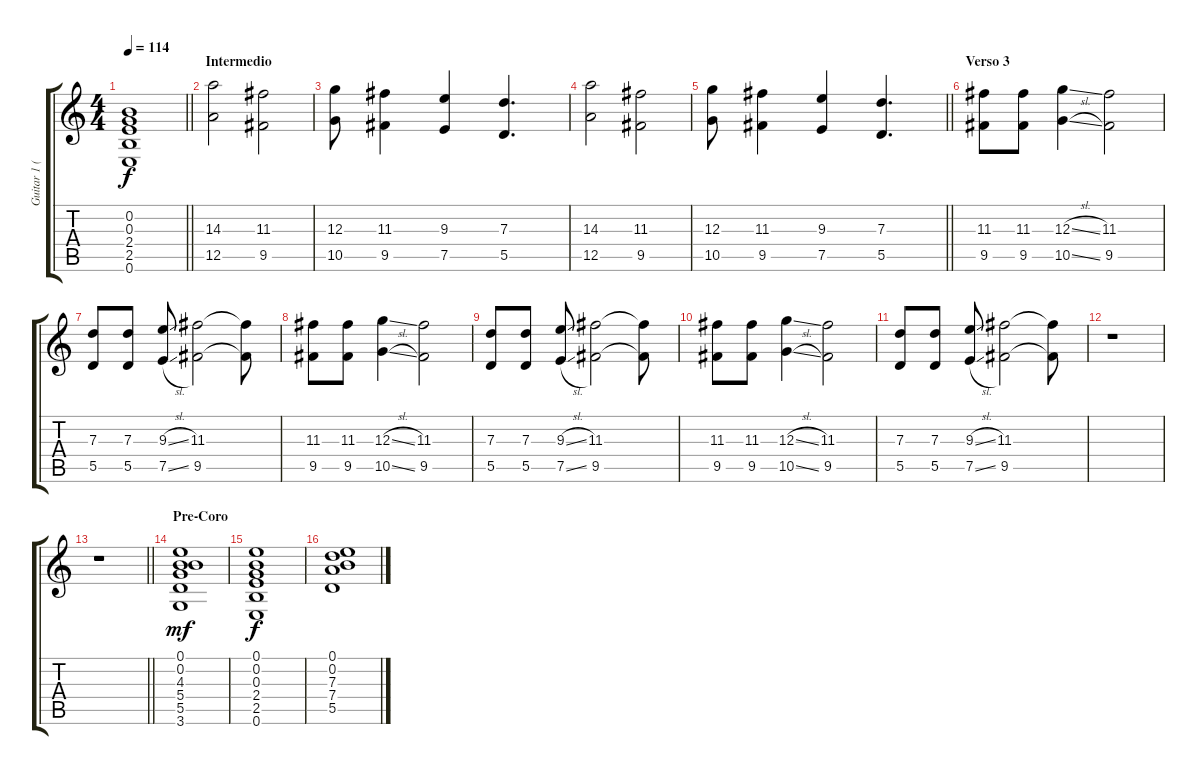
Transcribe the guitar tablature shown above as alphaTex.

\track ("Guitar 1 (Billy Corgan)" "Guitar 1 (") {instrument electricguitarclean}
\staff {score tabs}
\tuning (E4 B3 G3 D3 A2 E2) {hide}
\ts (4 4)
\tempo 114
\clef g2
\barLineRight lightlight
\ks c
(0.2 0.3 2.4 2.5 0.6).1{dy f} |
\section ("" "Intermedio")
(14.3 12.5).2{volume 7 instrument electricguitarclean} (11.3 9.5).2 |
(12.3 10.5).8 (11.3 9.5).4 (9.3 7.5).4 (7.3 5.5).4{d} |
(14.3 12.5).2 (11.3 9.5).2 |
\barLineRight lightlight
(12.3 10.5).8 (11.3 9.5).4 (9.3 7.5).4 (7.3 5.5).4{d} |
\section ("" "Verso 3")
(11.3 9.5).8{volume 11 instrument electricguitarclean} (11.3 9.5).8 (12.3{sl} 10.5{sl}).4 (11.3 9.5).2 |
(7.3 5.5).8 (7.3 5.5).8 (9.3{sl} 7.5{sl}).8 (11.3 9.5).2 (11.3{t} 9.5{t}).8 |
(11.3 9.5).8 (11.3 9.5).8 (12.3{sl} 10.5{sl}).4 (11.3 9.5).2 |
(7.3 5.5).8 (7.3 5.5).8 (9.3{sl} 7.5{sl}).8 (11.3 9.5).2 (11.3{t} 9.5{t}).8 |
(11.3 9.5).8 (11.3 9.5).8 (12.3{sl} 10.5{sl}).4 (11.3 9.5).2 |
(7.3 5.5).8 (7.3 5.5).8 (9.3{sl} 7.5{sl}).8 (11.3 9.5).2 (11.3{t} 9.5{t}).8 |
r.1 |
\barLineRight lightlight
r.1 |
\section ("" "Pre-Coro")
(0.1 0.2 4.3 5.4 5.5 3.6).1{dy mf volume 9 instrument overdrivenguitar} |
(0.1 0.2 0.3 2.4 2.5 0.6).1{dy f} |
(0.1 0.2 7.3 7.4 5.5).1
